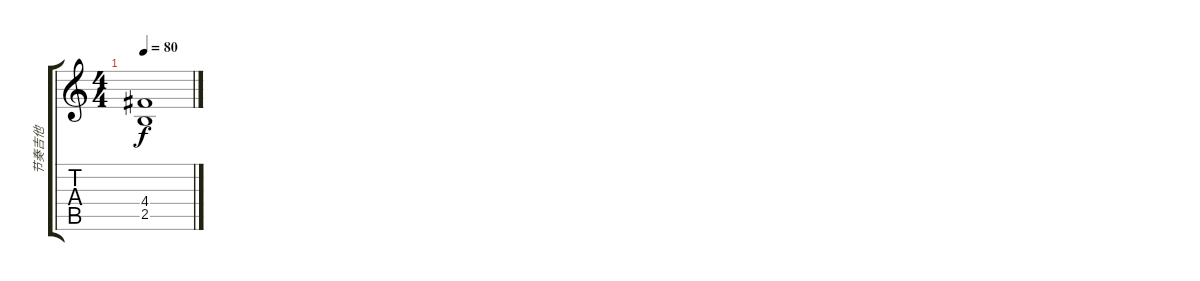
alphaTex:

\track ("节奏吉他" "节奏吉他") {instrument overdrivenguitar}
\staff {score tabs}
\tuning (E4 B3 G3 D3 A2 E2) {hide}
\ts (4 4)
\tempo 80
\clef g2
\ks c
(4.4 2.5).1{dy f}
